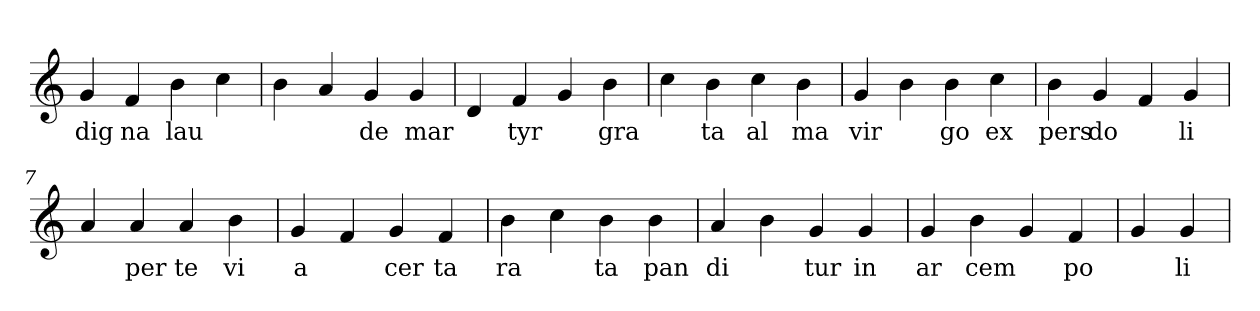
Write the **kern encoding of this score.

**kern	**text
*part1	*part1
*staff1	*staff1
*clefG2	*
=1	=1
4g	dig
4f	na
4b	lau
4cc	.
=2	=2
4b	.
4a	.
4g	de
4g	mar
=3	=3
4d	.
4f	tyr
4g	.
4b	gra
=4	=4
4cc	.
4b	ta
4cc	al
4b	ma
=5	=5
4g	vir
4b	.
4b	go
4cc	ex
=6	=6
4b	pers
4g	do
4f	.
4g	li
=7	=7
4a	.
4a	per
4a	te
4b	vi
=8	=8
4g	a
4f	.
4g	cer
4f	ta
=9	=9
4b	ra
4cc	.
4b	ta
4b	pan
=10	=10
4a	di
4b	.
4g	tur
4g	in
=11	=11
4g	ar
4b	cem
4g	.
4f	po
=12	=12
4g	.
4g	li
=	=
*-	*-
